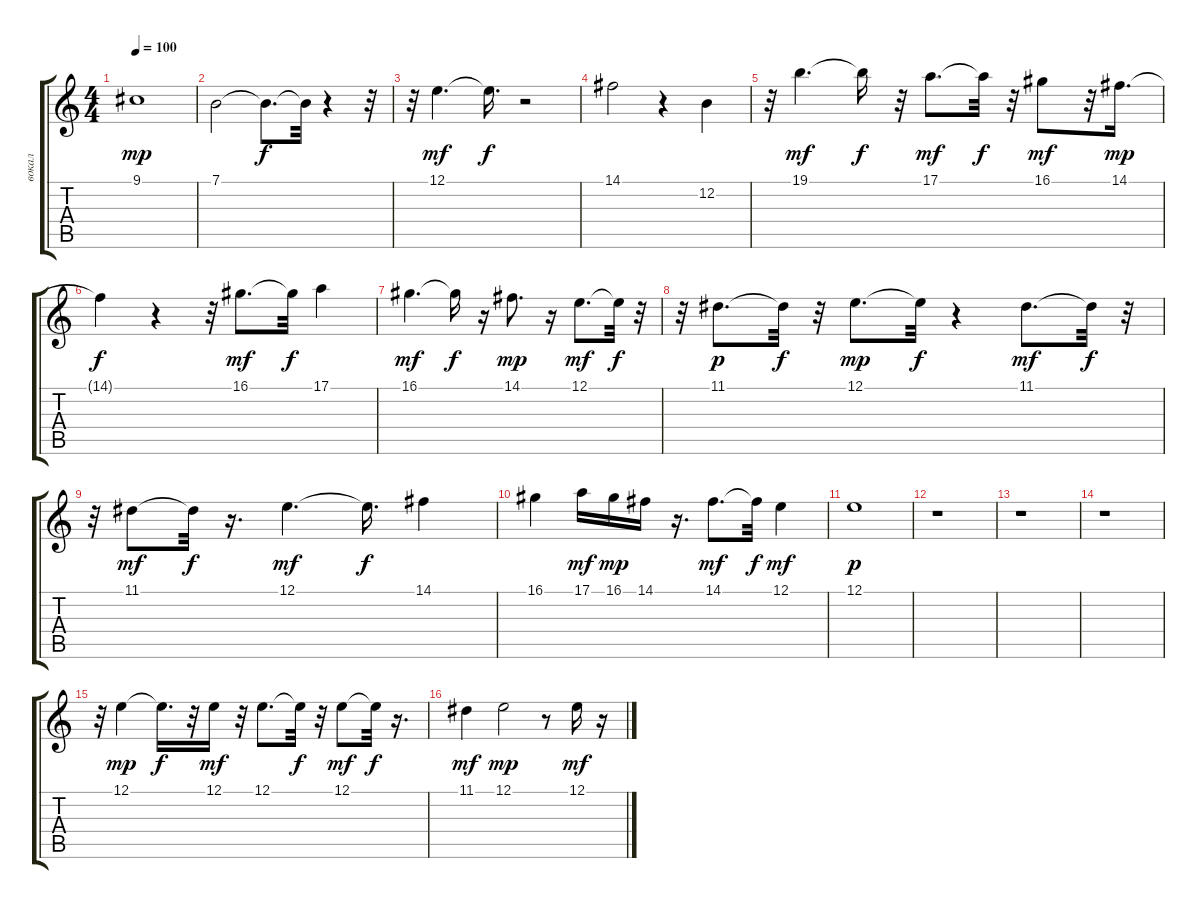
\track ("вокал" "вокал") {instrument flute}
\staff {score tabs}
\tuning (E4 B3 G3 D3 A2 E2) {hide}
\ts (4 4)
\tempo 100
\clef g2
\ks c
9.1.1{dy mp} |
7.1.2 7.1{t}.8{d dy f} 7.1{t}.32 r.4 r.32 |
r.32 12.1.4{d dy mf} 12.1{t}.16{d dy f} r.2 |
14.1.2 r.4 12.2.4 |
r.32 19.1.4{d dy mf} 19.1{t}.16{dy f} r.32 17.1.8{d dy mf} 17.1{t}.32{dy f} r.32 16.1.8{dy mf} r.32 14.1.16{d dy mp} |
14.1{t}.4{dy f} r.4 r.32 16.1.8{d dy mf} 16.1{t}.32{dy f} 17.1.4 |
16.1.4{d dy mf} 16.1{t}.16{dy f} r.16 14.1.8{d dy mp} r.16 12.1.8{d dy mf} 12.1{t}.32{dy f} r.32 |
r.32 11.1.8{d dy p} 11.1{t}.32{dy f} r.32 12.1.8{d dy mp} 12.1{t}.32{dy f} r.4 11.1.8{d dy mf} 11.1{t}.32{dy f} r.32 |
r.32 11.1.8{dy mf} 11.1{t}.32{dy f} r.16{d} 12.1.4{d dy mf} 12.1{t}.16{d dy f} 14.1.4 |
16.1.4 17.1.16{dy mf} 16.1.16{dy mp} 14.1.16 r.16{d} 14.1.8{d dy mf} 14.1{t}.32{dy f} 12.1.4{dy mf} |
12.1.1{dy p} |
r.1 |
r.1 |
r.1 |
r.32 12.1.4{dy mp} 12.1{t}.16{d dy f} r.32 12.1.16{dy mf} r.32 12.1.8{d} 12.1{t}.32{dy f} r.32 12.1.8{dy mf} 12.1{t}.32{dy f} r.16{d} |
11.1.4{dy mf} 12.1.2{dy mp} r.8 12.1.16{dy mf} r.16
